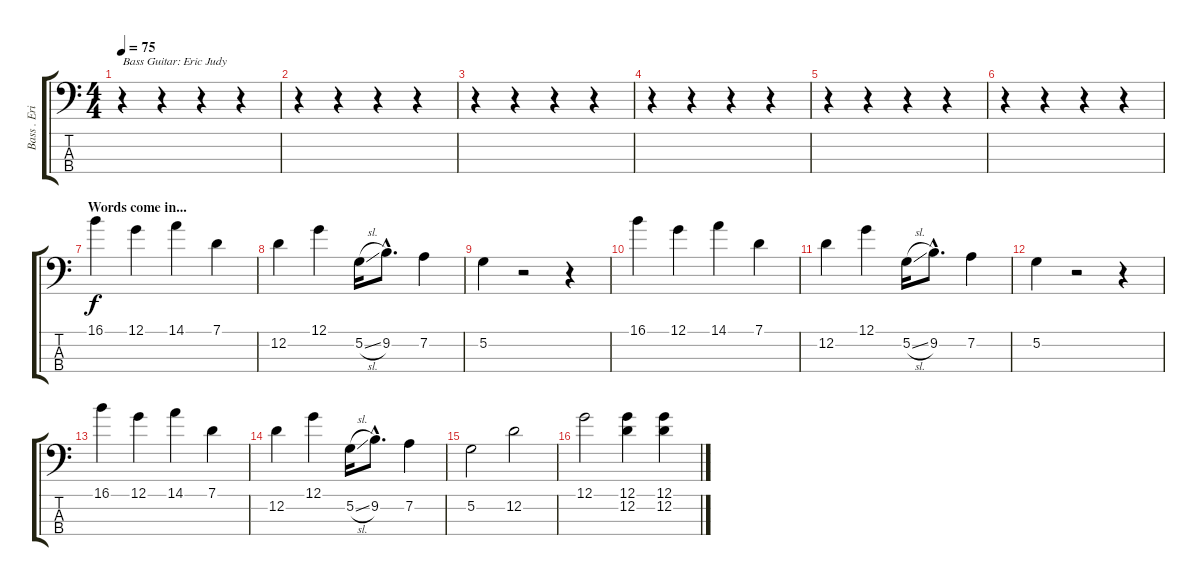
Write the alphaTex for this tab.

\track ("Bass . Eric Judy" "Bass . Eri") {instrument electricbassfinger}
\staff {score tabs}
\tuning (G2 D2 A1 E1) {hide}
\ts (4 4)
\tempo 75
\clef f4
\ks c
r.4{txt "Bass Guitar: Eric Judy" dy f instrument electricbassfinger} r.4 r.4 r.4 |
r.4 r.4 r.4 r.4 |
r.4 r.4 r.4 r.4 |
r.4 r.4 r.4 r.4 |
r.4 r.4 r.4 r.4 |
r.4 r.4 r.4 r.4 |
\section ("" "Words come in...")
16.1.4 12.1.4 14.1.4 7.1.4 |
12.2.4 12.1.4 5.2{sl}.16 9.2{hac}.8{d} 7.2.4 |
5.2.4 r.2 r.4 |
16.1.4 12.1.4 14.1.4 7.1.4 |
12.2.4 12.1.4 5.2{sl}.16 9.2{hac}.8{d} 7.2.4 |
5.2.4 r.2 r.4 |
16.1.4 12.1.4 14.1.4 7.1.4 |
12.2.4 12.1.4 5.2{sl}.16 9.2{hac}.8{d} 7.2.4 |
5.2.2 12.2.2 |
12.1.2 (12.1 12.2).4 (12.1 12.2).4
